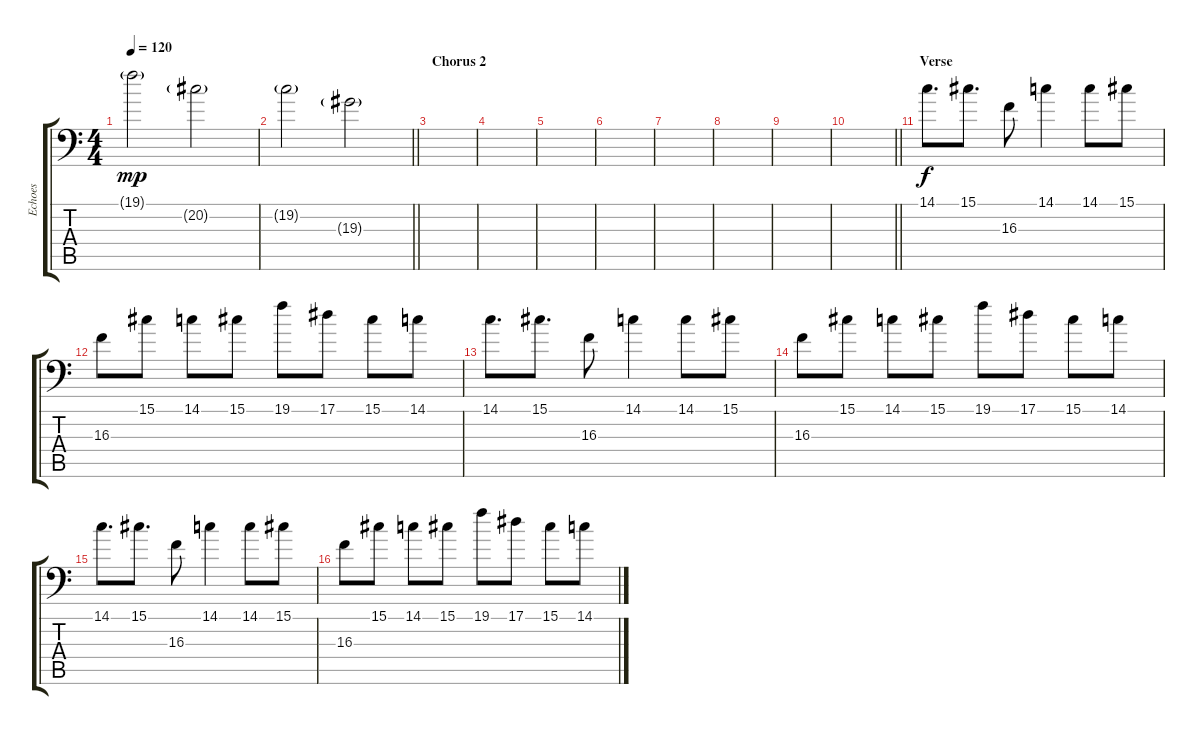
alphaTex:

\track ("Echoes" "Echoes") {instrument fx7echoes}
\staff {score tabs}
\tuning (Bb3 F3 Db3 Ab2 Eb2 F1) {hide}
\ts (4 4)
\tempo 120
\clef f4
\ks c
19.1{g}.2{dy mp} 20.2{g}.2 |
\barLineRight lightlight
19.2{g}.2 19.3{g}.2 |
\section ("" "Chorus 2")
|
|
|
|
|
|
|
\barLineRight lightlight
|
\section ("" "Verse")
14.1.8{d dy f} 15.1.8{d} 16.3.8 14.1.4 14.1.8 15.1.8 |
16.3.8 15.1.8 14.1.8 15.1.8 19.1.8 17.1.8 15.1.8 14.1.8 |
14.1.8{d} 15.1.8{d} 16.3.8 14.1.4 14.1.8 15.1.8 |
16.3.8 15.1.8 14.1.8 15.1.8 19.1.8 17.1.8 15.1.8 14.1.8 |
14.1.8{d} 15.1.8{d} 16.3.8 14.1.4 14.1.8 15.1.8 |
16.3.8 15.1.8 14.1.8 15.1.8 19.1.8 17.1.8 15.1.8 14.1.8
